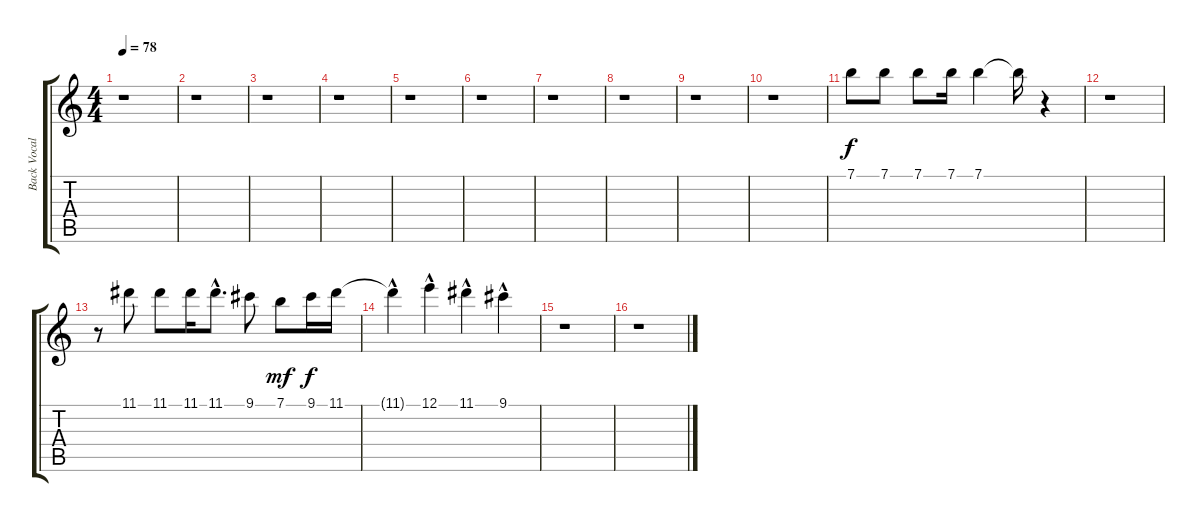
\track ("Back Vocals" "Back Vocal") {instrument acousticguitarnylon}
\staff {score tabs}
\tuning (E4 B3 G3 D3 A2 E2) {hide}
\ts (4 4)
\tempo 78
\clef g2
\ks c
r.1{dy f} |
r.1 |
r.1 |
r.1 |
r.1 |
r.1 |
r.1 |
r.1 |
r.1 |
r.1 |
7.1.8 7.1.8 7.1.8 7.1.16 7.1.4 7.1{t}.16 r.4 |
r.1 |
r.8 11.1.8 11.1.8 11.1.16 11.1{hac}.8{d} 9.1.8 7.1.8{dy mf} 9.1.16{dy f} 11.1.16 |
11.1{hac t}.4 12.1{hac}.4 11.1{hac}.4 9.1{hac}.4 |
r.1 |
r.1
